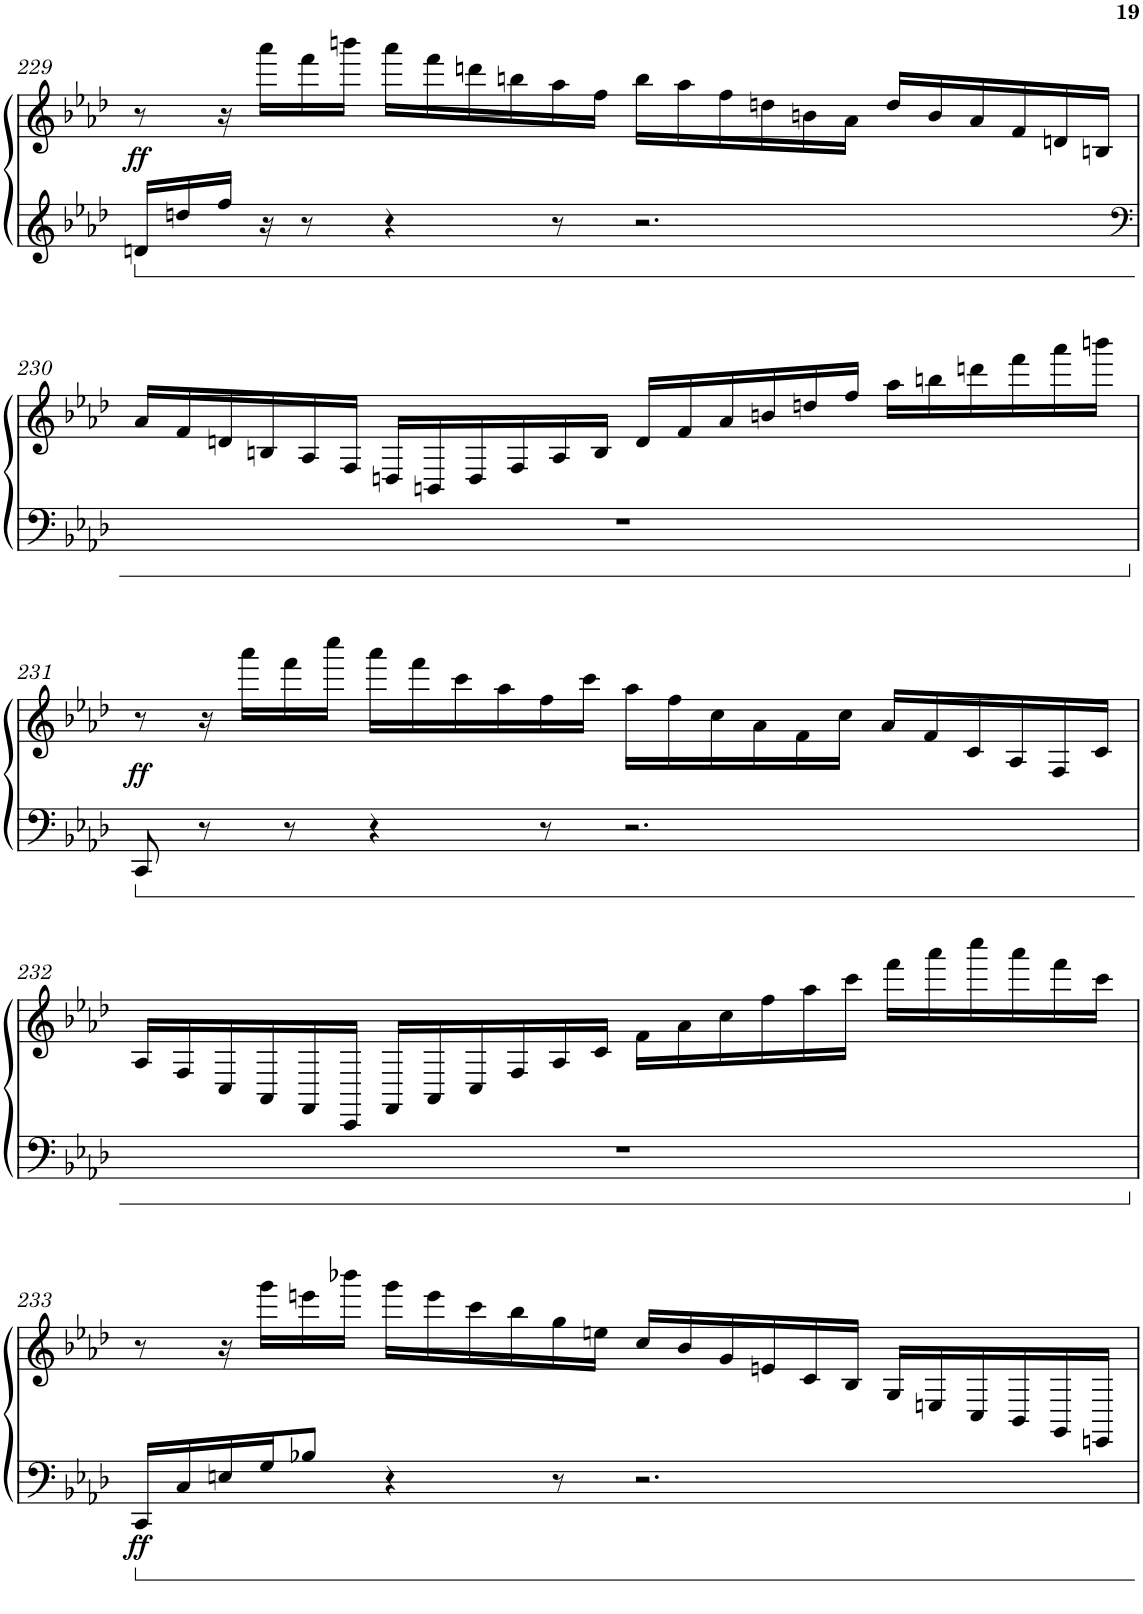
**kern	**kern	**dynam
*part1	*part1	*part1
*staff2	*staff1	*staff1/2
*I"Piano	*	*
*I'Pno	*	*
!!LO:PB:g=z
*clefG2	*clefG2	*
*k[b-e-a-d-]	*k[b-e-a-d-]	*
*A-:	*A-:	*
*M12/8	*M12/8	*
=229	=229	=229
!	!	!LO:DY:b
16dn/LL	8r	ff
16ddn/	.	.
16ff/JJ	16r	.
16r	16aaa-\LL	.
8r	16fff\	.
.	16bbbn\JJ	.
4r	16aaa-\LL	.
.	16fff\	.
.	16dddn\	.
.	16bbn\	.
8r	16aa-\	.
.	16ff\JJ	.
2.r	16bb\LL	.
.	16aa-\	.
.	16ff\	.
.	16ddn\	.
.	16bn\	.
.	16a-\JJ	.
.	16dd/LL	.
.	16b/	.
.	16a-/	.
.	16f/	.
.	16dn/	.
.	16Bn/JJ	.
!!LO:LB:g=z
=230	=230	=230
*clefF4	*	*
1.r	16a-/LL	.
.	16f/	.
.	16dn/	.
.	16Bn/	.
.	16A-/	.
.	16F/JJ	.
.	16Dn/LL	.
.	16BBn/	.
.	16D/	.
.	16F/	.
.	16A-/	.
.	16B/JJ	.
.	16d/LL	.
.	16f/	.
.	16a-/	.
.	16bn/	.
.	16ddn/	.
.	16ff/JJ	.
.	16aa-\LL	.
.	16bbn\	.
.	16dddn\	.
.	16fff\	.
.	16aaa-\	.
.	16bbbn\JJ	.
!!LO:LB:g=z
=231	=231	=231
!	!	!LO:DY:b
8CC/	8r	ff
8r	16r	.
.	16aaa-\LL	.
8r	16fff\	.
.	16cccc\JJ	.
4r	16aaa-\LL	.
.	16fff\	.
.	16ccc\	.
.	16aa-\	.
8r	16ff\	.
.	16ccc\JJ	.
2.r	16aa-\LL	.
.	16ff\	.
.	16cc\	.
.	16a-\	.
.	16f\	.
.	16cc\JJ	.
.	16a-/LL	.
.	16f/	.
.	16c/	.
.	16A-/	.
.	16F/	.
.	16c/JJ	.
!!LO:LB:g=z
=232	=232	=232
1.r	16A-/LL	.
.	16F/	.
.	16C/	.
.	16AA-/	.
.	16FF/	.
.	16CC/JJ	.
.	16FF/LL	.
.	16AA-/	.
.	16C/	.
.	16F/	.
.	16A-/	.
.	16c/JJ	.
.	16f\LL	.
.	16a-\	.
.	16cc\	.
.	16ff\	.
.	16aa-\	.
.	16ccc\JJ	.
.	16fff\LL	.
.	16aaa-\	.
.	16cccc\	.
.	16aaa-\	.
.	16fff\	.
.	16ccc\JJ	.
!!LO:LB:g=z
=233	=233	=233
!	!	!LO:DY:b=2
16CC/LL	8r	ff
16C/	.	.
16En/	16r	.
16G/J	16ggg\LL	.
8B-X/J	16eeen\	.
.	16bbb-X\JJ	.
4r	16ggg\LL	.
.	16eee\	.
.	16ccc\	.
.	16bb-\	.
8r	16gg\	.
.	16een\JJ	.
2.r	16cc/LL	.
.	16b-/	.
.	16g/	.
.	16en/	.
.	16c/	.
.	16B-/JJ	.
.	16G/LL	.
.	16En/	.
.	16C/	.
.	16BB-/	.
.	16GG/	.
.	16EEn/JJ	.
=	=	=
*-	*-	*-
